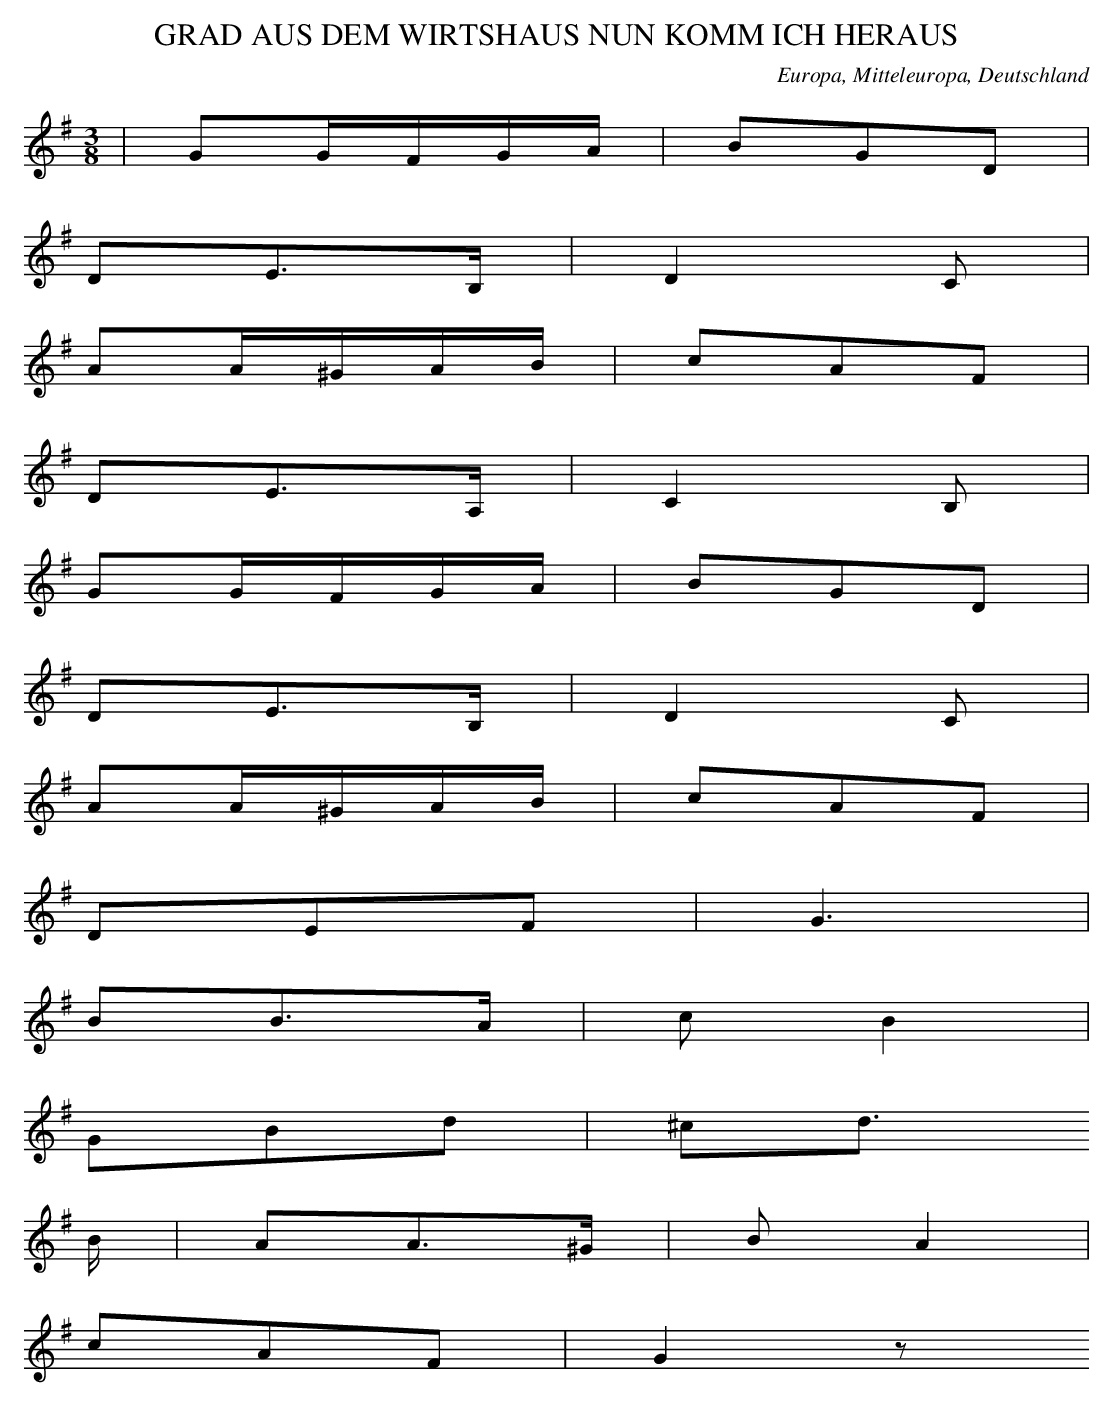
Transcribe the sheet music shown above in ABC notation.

X:1
T: GRAD AUS DEM WIRTSHAUS NUN KOMM ICH HERAUS
O: Europa, Mitteleuropa, Deutschland
M: 3/8
L: 1/16
K: G
 | G2GFGA | B2G2D2 |
D2E3B, | D4C2 |
A2A^GAB | c2A2F2 |
D2E3A, | C4B,2 |
G2GFGA | B2G2D2 |
D2E3B, | D4C2 |
A2A^GAB | c2A2F2 |
D2E2F2 | G6 |
B2B3A | c2B4 |
G2B2d2 | ^c2d3
B | A2A3^G | B2A4 |
c2A2F2 | G4z2
